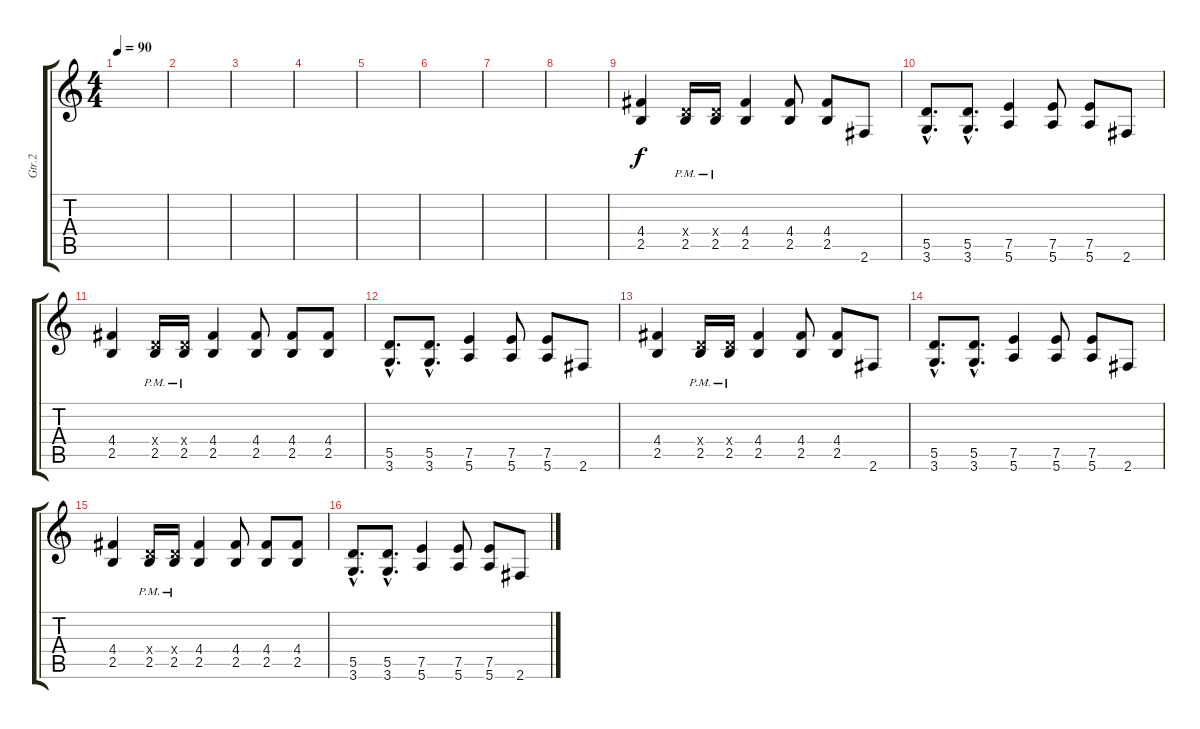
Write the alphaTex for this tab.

\track ("Gtr.2" "Gtr.2") {instrument distortionguitar}
\staff {score tabs}
\tuning (E4 B3 G3 D3 A2 E2) {hide}
\ts (4 4)
\tempo 90
\clef g2
\ks c
|
|
|
|
|
|
|
|
(4.4 2.5).4 (0.4{x} 2.5{pm}).16 (0.4{x} 2.5{pm}).16 (4.4 2.5).4 (4.4 2.5).8 (4.4 2.5).8 2.6.8 |
(5.5{hac} 3.6{hac}).8{d} (5.5{hac} 3.6{hac}).8{d} (7.5 5.6).4 (7.5 5.6).8 (7.5 5.6).8 2.6.8 |
(4.4 2.5).4 (0.4{x} 2.5{pm}).16 (0.4{x} 2.5{pm}).16 (4.4 2.5).4 (4.4 2.5).8 (4.4 2.5).8 (4.4 2.5).8 |
(5.5{hac} 3.6{hac}).8{d} (5.5{hac} 3.6{hac}).8{d} (7.5 5.6).4 (7.5 5.6).8 (7.5 5.6).8 2.6.8 |
(4.4 2.5).4 (0.4{x} 2.5{pm}).16 (0.4{x} 2.5{pm}).16 (4.4 2.5).4 (4.4 2.5).8 (4.4 2.5).8 2.6.8 |
(5.5{hac} 3.6{hac}).8{d} (5.5{hac} 3.6{hac}).8{d} (7.5 5.6).4 (7.5 5.6).8 (7.5 5.6).8 2.6.8 |
(4.4 2.5).4 (0.4{x} 2.5{pm}).16 (0.4{x} 2.5{pm}).16 (4.4 2.5).4 (4.4 2.5).8 (4.4 2.5).8 (4.4 2.5).8 |
(5.5{hac} 3.6{hac}).8{d} (5.5{hac} 3.6{hac}).8{d} (7.5 5.6).4 (7.5 5.6).8 (7.5 5.6).8 2.6.8
